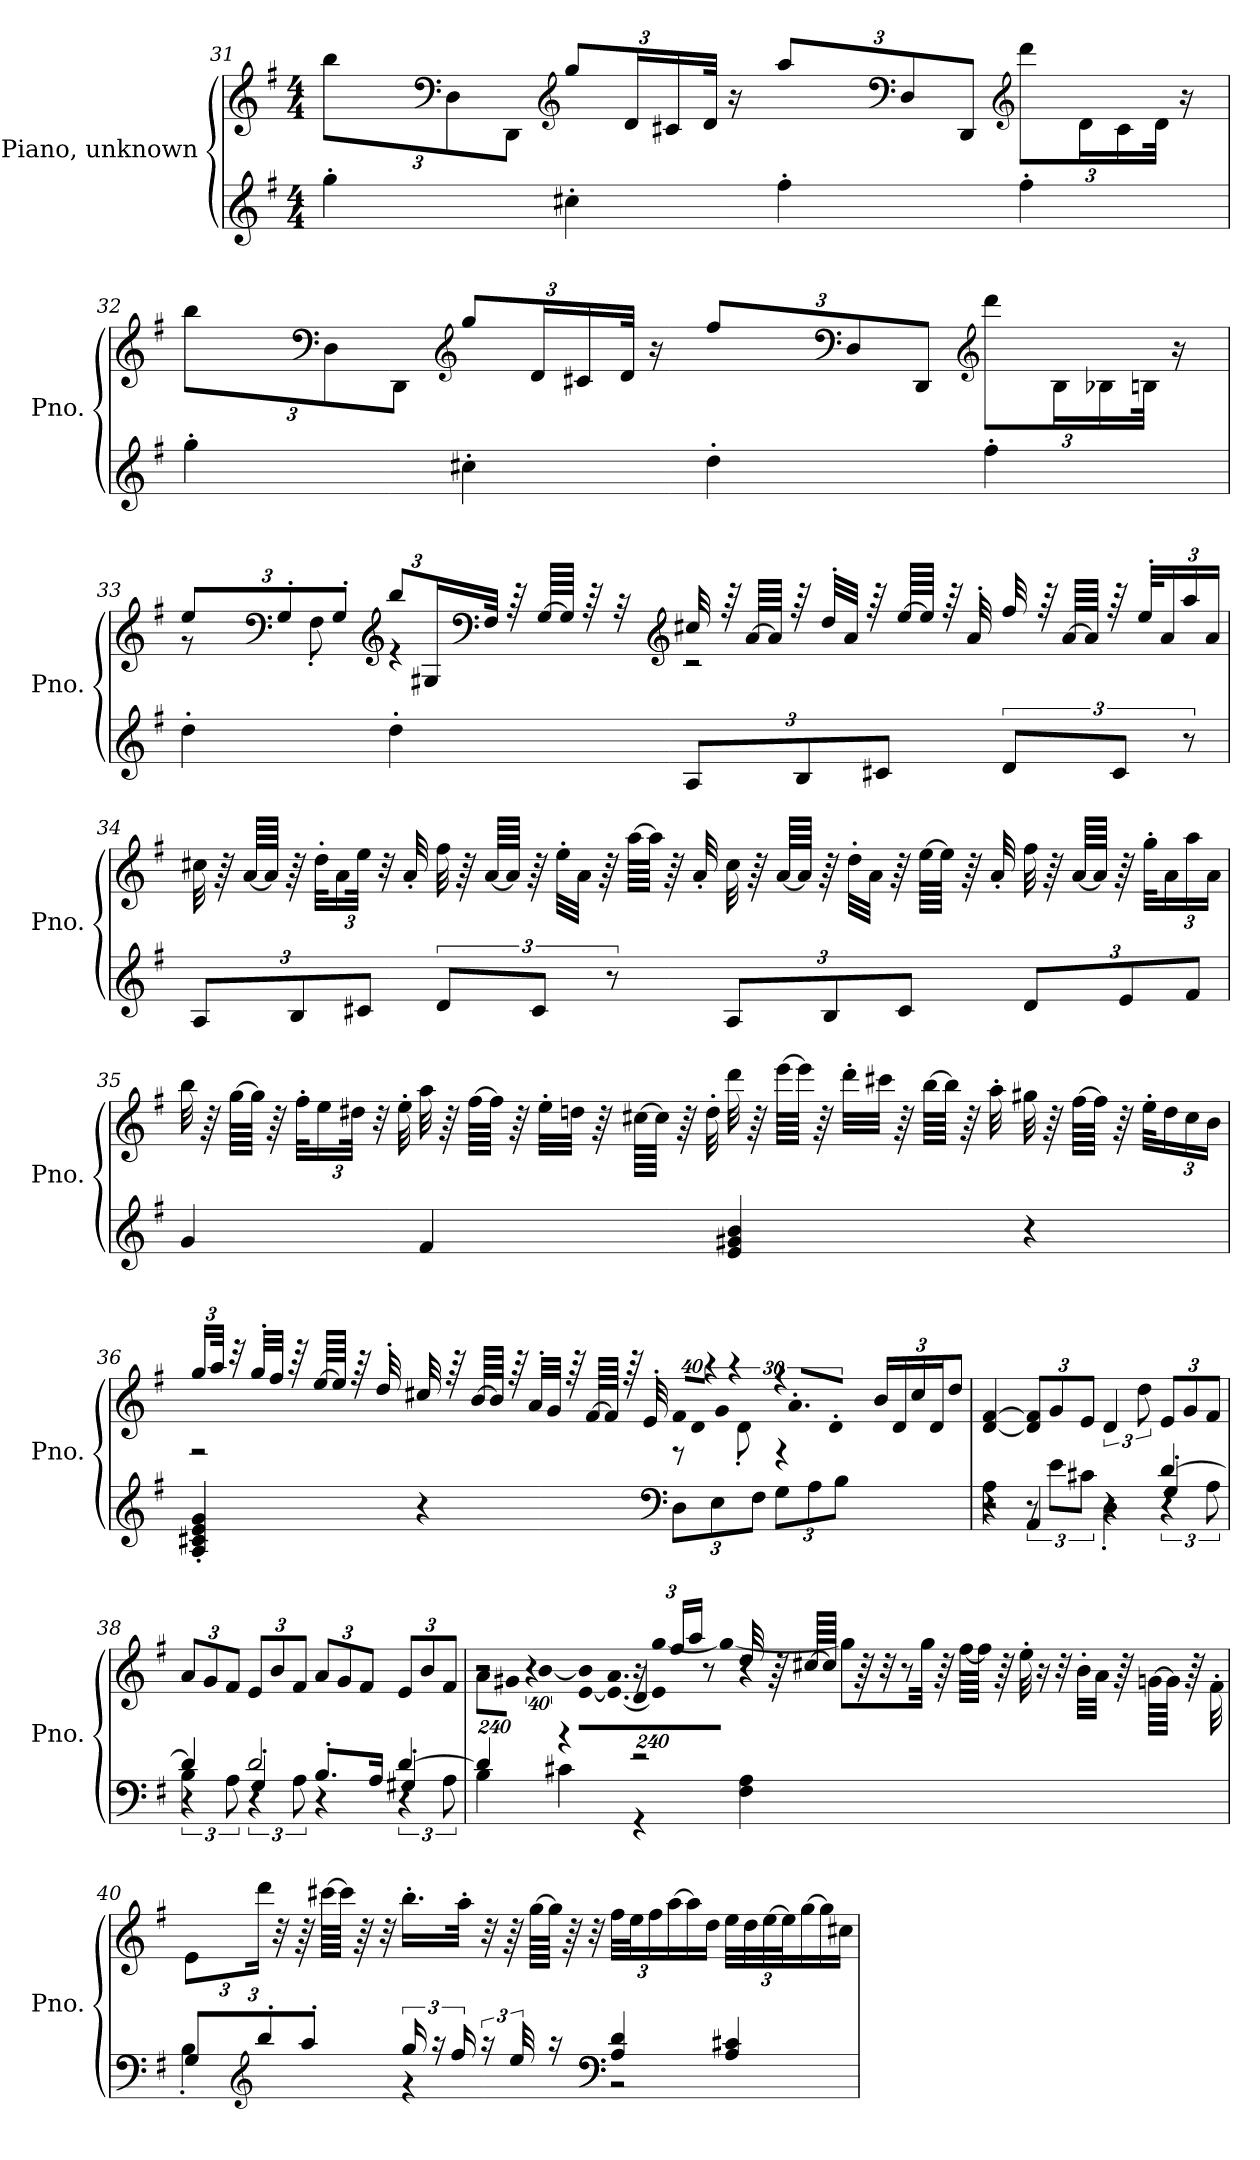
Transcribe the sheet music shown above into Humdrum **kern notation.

**kern	**kern
*part1	*part1
*staff2	*staff1
*I"Piano, unknown	*
*I'Pno.	*
*clefG2	*clefG2
*k[f#]	*k[f#]
*M4/4	*M4/4
*	*Xbrackettup
=31	=31
4gg'\	12bb\L
*	*clefF4
.	12D\
.	12DD\J
*	*clefG2
4cc#X'\	12gg/L
.	24d/L
.	24c#X/
.	48d/JJk
.	16r
4ff#'\	12aa/L
*	*clefF4
.	12D/
.	12DD/J
*	*clefG2
4ff#'\	12ddd\L
.	24d\L
.	24c#\
.	48d\JJk
.	16r
!!LO:LB:g=z
=32	=32
4gg'\	12bb\L
*	*clefF4
.	12D\
.	12DD\J
*	*clefG2
4cc#X'\	12gg/L
.	24d/L
.	24c#X/
.	48d/JJk
.	16r
4dd'\	12ff#/L
*	*clefF4
.	12D/
.	12DD/J
*	*clefG2
4ff#'\	12ddd\L
.	24B\L
.	24B-X\
.	48Bn\JJk
.	16r
!!LO:LB:g=z
=33	=33
*	*^
4dd'\	12ee/L	8r
*	*clefF4	*
.	12G'/	.
.	.	8F#'\
.	12G'/J	.
*	*clefG2	*
4dd'\	12bb/L	4r
.	24G#X/L	.
*	*clefF4	*
.	32F#/JJk	.
.	64r	.
.	[64G#/LLLL	.
.	64G#/JJJJ]	.
.	64r	.
.	32r	.
*	*clefG2	*
*Xbrackettup	*	*
12A/L	32cc#X/	2r
.	64r	.
.	[64a/LLLL	.
.	64a/JJJJ]	.
.	64r	.
12B/	.	.
.	32dd'/LLL	.
.	32a/JJJ	.
.	64r	.
12c#X/J	.	.
.	[64ee/LLLL	.
.	64ee/JJJJ]	.
.	64r	.
.	32a'/	.
*brackettup	*	*
12d/L	32ff#/	.
.	64r	.
.	[64a/LLLL	.
.	64a/JJJJ]	.
.	64r	.
12c#/J	.	.
.	32ee'/KLL	.
.	24a/	.
12r	24aa/	.
.	24a/JJ	.
*	*v	*v
!!LO:LB:g=z
=34	=34
*Xbrackettup	*
12A/L	32cc#X\
.	64r
.	[64a/LLLL
.	64a/JJJJ]
.	64r
12B/	.
.	32dd'\KLL
.	24a\
12c#X/J	48ee\JJk
.	32r
.	32a'/
*brackettup	*
12d/L	32ff#\
.	64r
.	[64a/LLLL
.	64a/JJJJ]
.	64r
12c#/J	.
.	32ee'\LLL
.	32a\JJJ
.	64r
12r	.
.	[64aa\LLLL
.	64aa\JJJJ]
.	64r
.	32a'/
*Xbrackettup	*
12A/L	32cc#\
.	64r
.	[64a/LLLL
.	64a/JJJJ]
.	64r
12B/	.
.	32dd'\LLL
.	32a\JJJ
.	64r
12c#/J	.
.	[64ee\LLLL
.	64ee\JJJJ]
.	64r
.	32a'/
12d/L	32ff#\
.	64r
.	[64a/LLLL
.	64a/JJJJ]
.	64r
12e/	.
.	32gg'\KLL
.	24a\
12f#/J	24aa\
.	24a\JJ
!!LO:PB:g=z
=35	=35
4g/	32bb\
.	64r
.	[64gg\LLLL
.	64gg\JJJJ]
.	64r
.	32ff#'\KLL
.	24ee\
.	48dd#X\JJk
.	32r
.	32ee'\
4f#/	32aa\
.	64r
.	[64ff#\LLLL
.	64ff#\JJJJ]
.	64r
.	32ee'\LLL
.	32ddn\JJJ
.	64r
.	[64cc#X\LLLL
.	64cc#\JJJJ]
.	64r
.	32dd'\
4e/ 4g#X/ 4b/	32ddd\
.	64r
.	[64eee\LLLL
.	64eee\JJJJ]
.	64r
.	32ddd'\LLL
.	32ccc#X\JJJ
.	64r
.	[64bb\LLLL
.	64bb\JJJJ]
.	64r
.	32aa'\
4r	32gg#X\
.	64r
.	[64ff#\LLLL
.	64ff#\JJJJ]
.	64r
.	32ee'\KLL
.	24dd\
.	24cc#\
.	24b\JJ
!!LO:LB:g=z
=36	=36
*	*^
4A/' 4c#X/' 4e/' 4g/'	24gg/LL	2r
.	48aa/JJk	.
.	32r	.
.	32gg'/LLL	.
.	32ff#/JJJ	.
.	64r	.
.	[64ee/LLLL	.
.	64ee/JJJJ]	.
.	64r	.
.	32dd'/	.
4r	32cc#X/	.
.	64r	.
.	[64b/LLLL	.
.	64b/JJJJ]	.
.	64r	.
.	32a'/LLL	.
.	32g/JJJ	.
.	64r	.
.	[64f#/LLLL	.
.	64f#/JJJJ]	.
.	64r	.
.	32e'/	.
*clefF4	*	*
*	*brackettup	*
!	!LO:N:vis=32	!
12D\L	640%23f#/LLL	8r
!	!LO:N:vis=32	!
.	640%23d/JJJ	.
!	!LO:N:vis=64	!
.	960%17r	.
12E\	.	.
!	!LO:N:vis=64	!
.	960%17g/	.
!	!LO:N:vis=32	!
.	640%23r	.
.	.	8d'\
!	!LO:N:vis=64	!
.	960%17r	.
!	!LO:N:vis=32.	!
.	1920%103a'/LLL	.
12F#\J	.	.
!	!LO:N:vis=32	!
.	640%23d'/JJJ	.
12G\L	.	4r
*	*Xbrackettup	*
.	24b/LL	.
.	24d/	.
12A\	.	.
.	24cc#/	.
.	24d/J	.
12B\J	.	.
.	12dd/J	.
1920ryy	.	1920ryy
*	*v	*v
!!LO:LB:g=z
=37	=37
*^	*
*	*^	*
2r	4A\	4r	[4d/ [4f#/
*	*brackettup	*	*
.	12r	4AA/	12d/] 12f#/]L
.	12e\L	.	12g/
.	12c#X\J	.	12e/J
*	*	*	*brackettup
4r	4D'\	4r	6d/
.	.	.	12dd\
*	*	*	*Xbrackettup
[4d/	6r	4G'/	12e/L
.	.	.	12g/
.	12A\	.	12f#/J
=38	=38	=38	=38
4d/]	6B\	4r	12a/L
.	.	.	12g/
.	12A\	.	12f#/J
2d/	6r	4G'/	12e/L
.	.	.	12b/
.	12A\	.	12f#/J
.	4r	8.B'/L	12a/L
.	.	.	12g/
.	.	.	12f#/J
.	.	16A/Jk	.
[4d/	6r	4G#X'/	12e/L
.	.	.	12b/
.	12A\	.	12f#/J
*	*v	*v	*
!!LO:LB:g=z
=39	=39	=39
*	*	*^
*	*	*	*brackettup
!	!	!	!LO:N:vis=16
*	*	*	*^
4d/]	4B\	2r	1920%137a\LL	2r
!	!	!	!LO:N:vis=16	!
.	.	.	1920%137g#X\JJ	.
!	!	!	!LO:N:vis=32	!
.	.	.	640%23r	.
!	!	!	!LO:N:vis=16	!
.	.	.	[1920%137b\	.
!	!	!	!LO:N:vis=16	!
4r	4c#X\	.	[1920%137e\ 1920%137b\]LL	.
!	!	!	!LO:N:vis=16.	!
.	.	.	960%103e\_ 960%103a\	.
!	!	!	!LO:N:vis=32	!
.	.	.	640%23e\] [640%23gg\L	.
!	!	!	!LO:N:vis=32	!
.	.	.	640%23gg\JJJ_	.
2r	4r	24r	.	4d/
.	.	.	8gg\L]	.
.	.	24ff#/LL	.	.
.	.	24aa/JJ	.	.
.	.	8r	.	.
.	.	.	32gg\Jkk	.
.	.	.	64r	.
.	.	.	[64ff#\LLLL	.
.	.	.	64ff#\JJJJ]	.
.	.	.	64r	.
.	.	.	32ee'\	.
.	4F#\ 4A\	32dd/	.	4r
.	.	.	16r	.
.	.	64r	.	.
.	.	[64cc#X/LLLL	.	.
.	.	64cc#/JJJJ]	.	.
.	.	.	32r	.
.	.	64r	.	.
.	.	32r	.	.
.	.	.	32b'\LLL	.
.	.	8r	.	.
.	.	.	32a\JJJ	.
.	.	.	64r	.
.	.	.	[64gn\LLLL	.
.	.	.	64g\JJJJ]	.
.	.	.	64r	.
.	.	.	32f#'\	.
1920ryy	1920ryy	1920ryy	.	1920ryy
*	*	*v	*v	*v
!!LO:LB:g=z
=40	=40	=40
*Xbrackettup	*	*Xbrackettup
12G/L	4B'\	12e\L
*clefG2	*	*
12bb'/	.	24ddd\Jk
.	.	32r
.	.	64r
12aa'/J	.	.
.	.	[64ccc#X\LLLL
.	.	64ccc#\JJJJ]
.	.	64r
.	.	32r
*brackettup	*	*
24gg/	4r	16.bb'\LL
24r	.	.
24ff#/	.	.
.	.	32aa'\JJk
24r	.	32r
.	.	64r
48ee/	.	.
.	.	[64gg\LLLL
16r	.	64gg\JJJJ]
.	.	64r
.	.	32r
*clefF4	*	*
4A/ 4d/	2r	48ff#\LLL
.	.	48ee\J
.	.	24ff#\
.	.	[24aa\
.	.	16aa\]
.	.	16dd\JJ
4A/ 4c#X/	.	48ee\LLL
.	.	48dd\
.	.	[48ee\
.	.	48ee\J]
.	.	[24gg\
.	.	16gg\]
.	.	16cc#X\JJ
*v	*v	*
=	=
*-	*-
